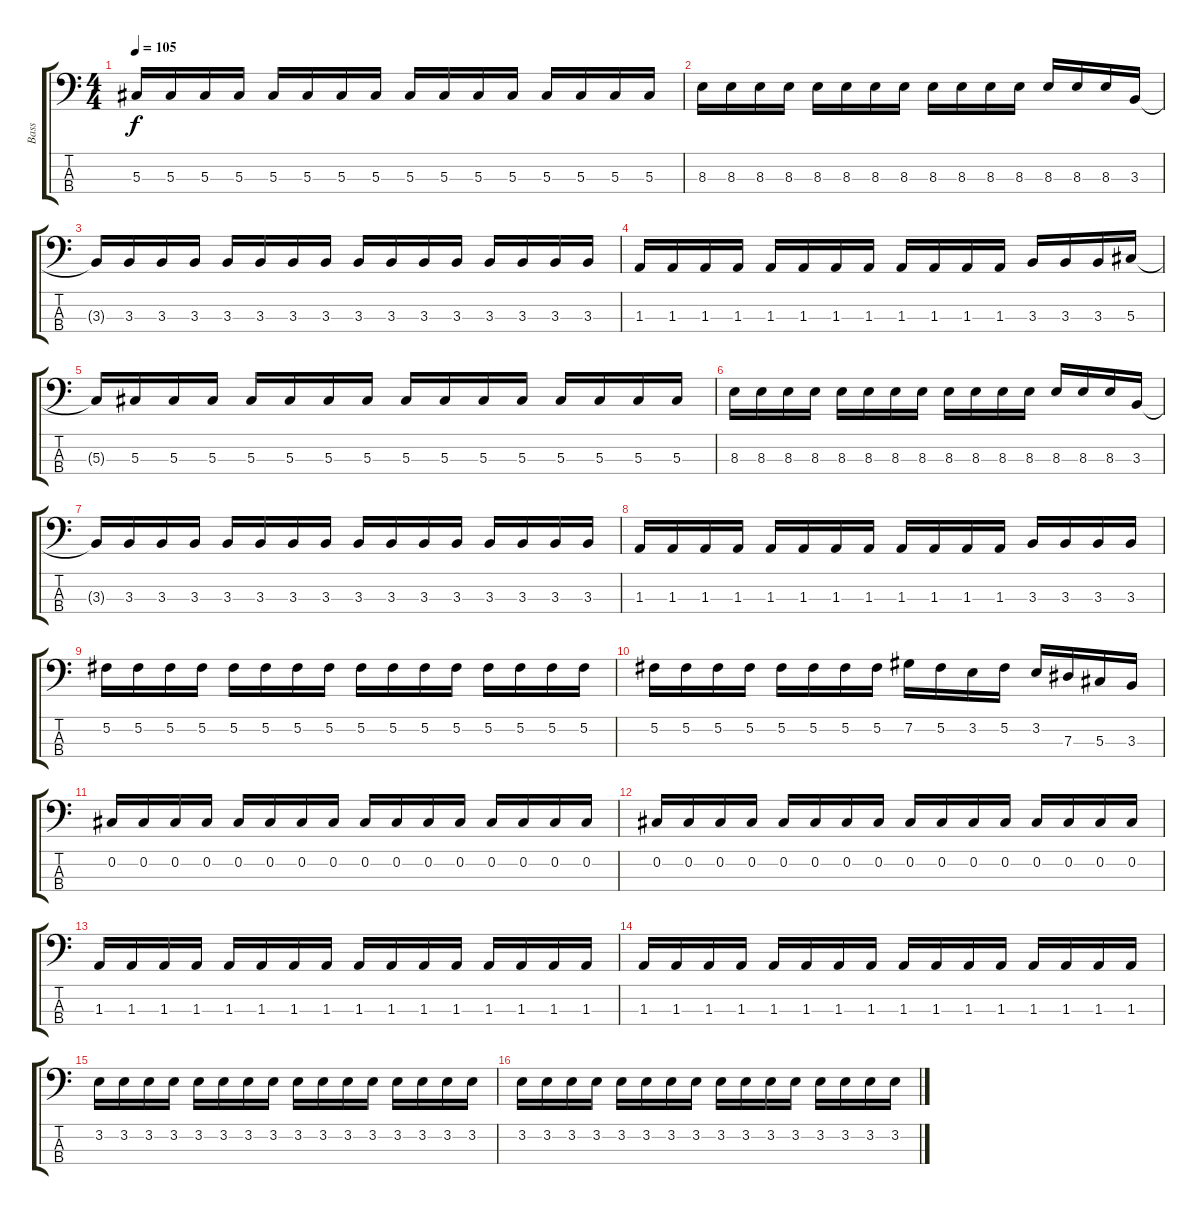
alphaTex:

\track ("Bass" "Bass") {instrument electricbassfinger}
\staff {score tabs}
\tuning (Gb2 Db2 Ab1 Eb1) {hide}
\ts (4 4)
\tempo 105
\clef f4
\ks c
5.3.16{dy f} 5.3.16 5.3.16 5.3.16 5.3.16 5.3.16 5.3.16 5.3.16 5.3.16 5.3.16 5.3.16 5.3.16 5.3.16 5.3.16 5.3.16 5.3.16 |
8.3.16 8.3.16 8.3.16 8.3.16 8.3.16 8.3.16 8.3.16 8.3.16 8.3.16 8.3.16 8.3.16 8.3.16 8.3.16 8.3.16 8.3.16 3.3.16 |
3.3{t}.16 3.3.16 3.3.16 3.3.16 3.3.16 3.3.16 3.3.16 3.3.16 3.3.16 3.3.16 3.3.16 3.3.16 3.3.16 3.3.16 3.3.16 3.3.16 |
1.3.16 1.3.16 1.3.16 1.3.16 1.3.16 1.3.16 1.3.16 1.3.16 1.3.16 1.3.16 1.3.16 1.3.16 3.3.16 3.3.16 3.3.16 5.3.16 |
5.3{t}.16 5.3.16 5.3.16 5.3.16 5.3.16 5.3.16 5.3.16 5.3.16 5.3.16 5.3.16 5.3.16 5.3.16 5.3.16 5.3.16 5.3.16 5.3.16 |
8.3.16 8.3.16 8.3.16 8.3.16 8.3.16 8.3.16 8.3.16 8.3.16 8.3.16 8.3.16 8.3.16 8.3.16 8.3.16 8.3.16 8.3.16 3.3.16 |
3.3{t}.16 3.3.16 3.3.16 3.3.16 3.3.16 3.3.16 3.3.16 3.3.16 3.3.16 3.3.16 3.3.16 3.3.16 3.3.16 3.3.16 3.3.16 3.3.16 |
1.3.16 1.3.16 1.3.16 1.3.16 1.3.16 1.3.16 1.3.16 1.3.16 1.3.16 1.3.16 1.3.16 1.3.16 3.3.16 3.3.16 3.3.16 3.3.16 |
5.2.16 5.2.16 5.2.16 5.2.16 5.2.16 5.2.16 5.2.16 5.2.16 5.2.16 5.2.16 5.2.16 5.2.16 5.2.16 5.2.16 5.2.16 5.2.16 |
5.2.16 5.2.16 5.2.16 5.2.16 5.2.16 5.2.16 5.2.16 5.2.16 7.2.16 5.2.16 3.2.16 5.2.16 3.2.16 7.3.16 5.3.16 3.3.16 |
0.2.16 0.2.16 0.2.16 0.2.16 0.2.16 0.2.16 0.2.16 0.2.16 0.2.16 0.2.16 0.2.16 0.2.16 0.2.16 0.2.16 0.2.16 0.2.16 |
0.2.16 0.2.16 0.2.16 0.2.16 0.2.16 0.2.16 0.2.16 0.2.16 0.2.16 0.2.16 0.2.16 0.2.16 0.2.16 0.2.16 0.2.16 0.2.16 |
1.3.16 1.3.16 1.3.16 1.3.16 1.3.16 1.3.16 1.3.16 1.3.16 1.3.16 1.3.16 1.3.16 1.3.16 1.3.16 1.3.16 1.3.16 1.3.16 |
1.3.16 1.3.16 1.3.16 1.3.16 1.3.16 1.3.16 1.3.16 1.3.16 1.3.16 1.3.16 1.3.16 1.3.16 1.3.16 1.3.16 1.3.16 1.3.16 |
3.2.16 3.2.16 3.2.16 3.2.16 3.2.16 3.2.16 3.2.16 3.2.16 3.2.16 3.2.16 3.2.16 3.2.16 3.2.16 3.2.16 3.2.16 3.2.16 |
3.2.16 3.2.16 3.2.16 3.2.16 3.2.16 3.2.16 3.2.16 3.2.16 3.2.16 3.2.16 3.2.16 3.2.16 3.2.16 3.2.16 3.2.16 3.2.16
